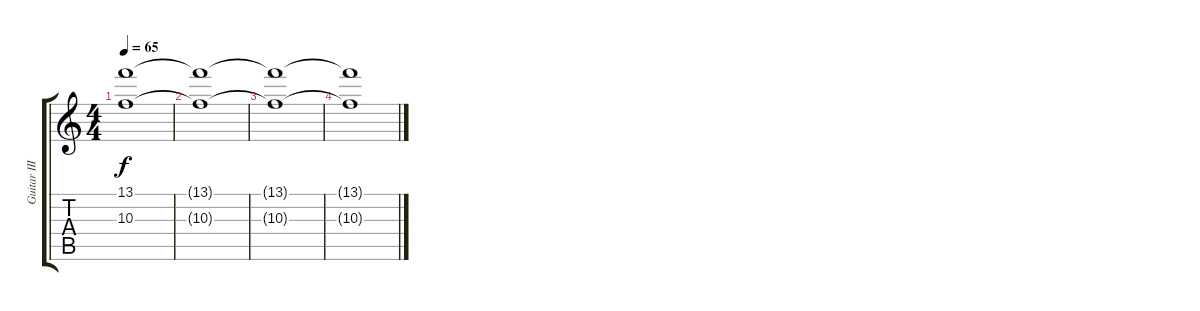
\track ("Guitar III" "Guitar III") {instrument distortionguitar}
\staff {score tabs}
\tuning (E4 B3 G3 D3 A2 E2) {hide}
\ts (4 4)
\tempo 65
\clef g2
\ks c
(13.1{t} 10.3{t}).1{dy f} |
(13.1{t} 10.3{t}).1 |
(13.1{t} 10.3{t}).1 |
(13.1{t} 10.3{t}).1
